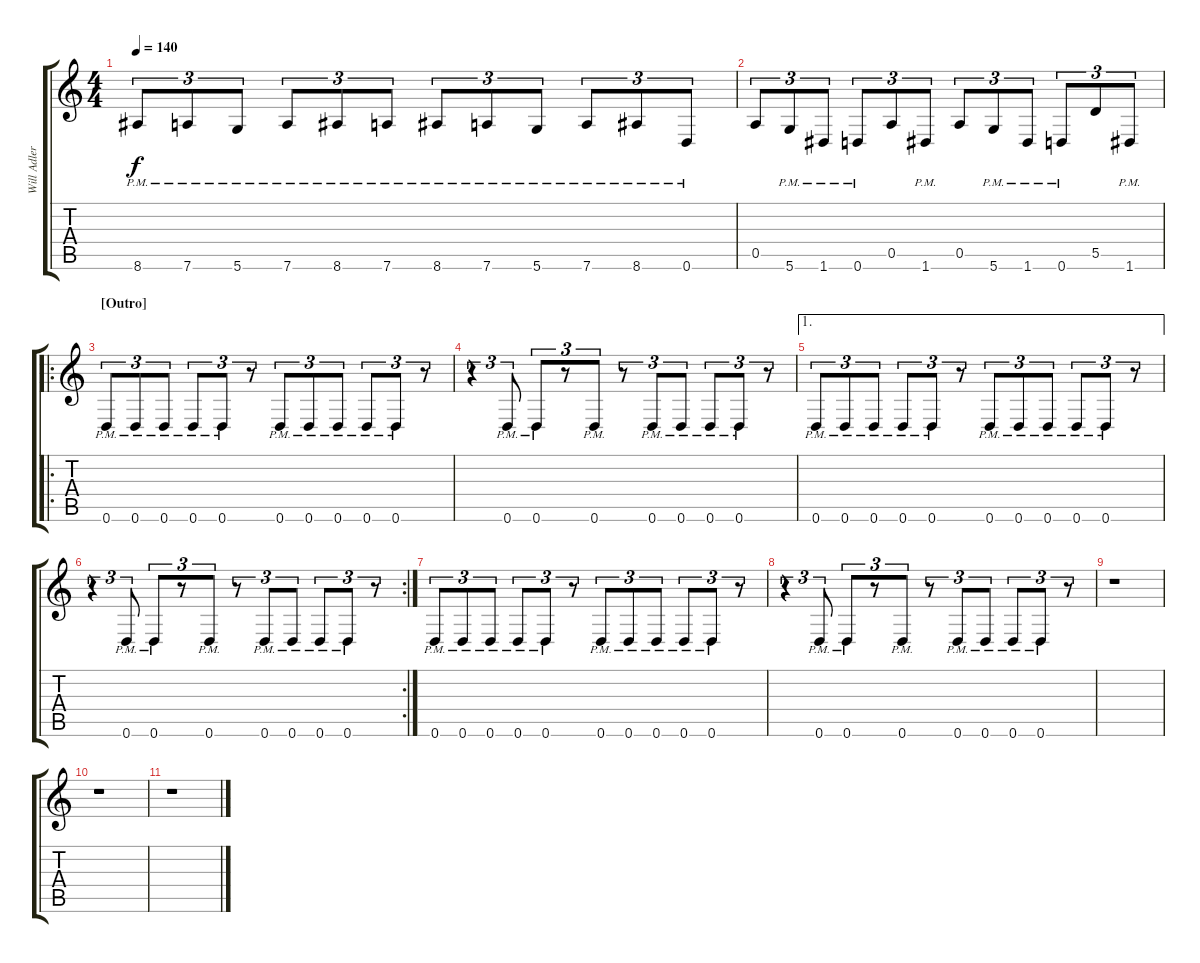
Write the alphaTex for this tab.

\track ("Will Adler" "Will Adler") {instrument overdrivenguitar}
\staff {score tabs}
\tuning (E4 B3 G3 D3 A2 D2) {hide}
\ts (4 4)
\tempo 140
\clef g2
\ks c
8.6{pm}.8{tu (3 2) dy f} 7.6{pm}.8{tu (3 2)} 5.6{pm}.8{tu (3 2)} 7.6{pm}.8{tu (3 2)} 8.6{pm}.8{tu (3 2)} 7.6{pm}.8{tu (3 2)} 8.6{pm}.8{tu (3 2)} 7.6{pm}.8{tu (3 2)} 5.6{pm}.8{tu (3 2)} 7.6{pm}.8{tu (3 2)} 8.6{pm}.8{tu (3 2)} 0.6{pm}.8{tu (3 2)} |
0.5.8{tu (3 2)} 5.6{pm}.8{tu (3 2)} 1.6{pm}.8{tu (3 2)} 0.6{pm}.8{tu (3 2)} 0.5.8{tu (3 2)} 1.6{pm}.8{tu (3 2)} 0.5.8{tu (3 2)} 5.6{pm}.8{tu (3 2)} 1.6{pm}.8{tu (3 2)} 0.6{pm}.8{tu (3 2)} 5.5.8{tu (3 2)} 1.6{pm}.8{tu (3 2)} |
\ro
\section ("" "[Outro]")
0.6{pm}.8{tu (3 2)} 0.6{pm}.8{tu (3 2)} 0.6{pm}.8{tu (3 2)} 0.6{pm}.8{tu (3 2)} 0.6{pm}.8{tu (3 2)} r.8{tu (3 2)} 0.6{pm}.8{tu (3 2)} 0.6{pm}.8{tu (3 2)} 0.6{pm}.8{tu (3 2)} 0.6{pm}.8{tu (3 2)} 0.6{pm}.8{tu (3 2)} r.8{tu (3 2)} |
r.4{tu (3 2)} 0.6{pm}.8{tu (3 2)} 0.6{pm}.8{tu (3 2)} r.8{tu (3 2)} 0.6{pm}.8{tu (3 2)} r.8{tu (3 2)} 0.6{pm}.8{tu (3 2)} 0.6{pm}.8{tu (3 2)} 0.6{pm}.8{tu (3 2)} 0.6{pm}.8{tu (3 2)} r.8{tu (3 2)} |
\ae 1
0.6{pm}.8{tu (3 2)} 0.6{pm}.8{tu (3 2)} 0.6{pm}.8{tu (3 2)} 0.6{pm}.8{tu (3 2)} 0.6{pm}.8{tu (3 2)} r.8{tu (3 2)} 0.6{pm}.8{tu (3 2)} 0.6{pm}.8{tu (3 2)} 0.6{pm}.8{tu (3 2)} 0.6{pm}.8{tu (3 2)} 0.6{pm}.8{tu (3 2)} r.8{tu (3 2)} |
\rc 2
r.4{tu (3 2)} 0.6{pm}.8{tu (3 2)} 0.6{pm}.8{tu (3 2)} r.8{tu (3 2)} 0.6{pm}.8{tu (3 2)} r.8{tu (3 2)} 0.6{pm}.8{tu (3 2)} 0.6{pm}.8{tu (3 2)} 0.6{pm}.8{tu (3 2)} 0.6{pm}.8{tu (3 2)} r.8{tu (3 2)} |
0.6{pm}.8{tu (3 2)} 0.6{pm}.8{tu (3 2)} 0.6{pm}.8{tu (3 2)} 0.6{pm}.8{tu (3 2)} 0.6{pm}.8{tu (3 2)} r.8{tu (3 2)} 0.6{pm}.8{tu (3 2)} 0.6{pm}.8{tu (3 2)} 0.6{pm}.8{tu (3 2)} 0.6{pm}.8{tu (3 2)} 0.6{pm}.8{tu (3 2)} r.8{tu (3 2)} |
r.4{tu (3 2)} 0.6{pm}.8{tu (3 2)} 0.6{pm}.8{tu (3 2)} r.8{tu (3 2)} 0.6{pm}.8{tu (3 2)} r.8{tu (3 2)} 0.6{pm}.8{tu (3 2)} 0.6{pm}.8{tu (3 2)} 0.6{pm}.8{tu (3 2)} 0.6{pm}.8{tu (3 2)} r.8{tu (3 2)} |
r.1 |
r.1 |
r.1
